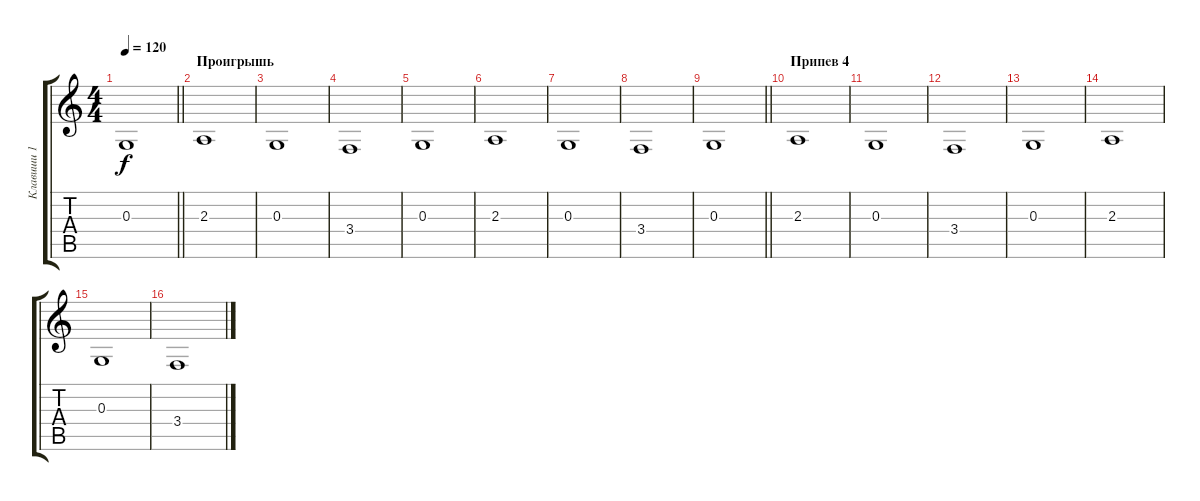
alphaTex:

\track ("Клавиши 1" "Клавиши 1") {instrument stringensemble1}
\staff {score tabs}
\tuning (E4 B3 G3 D3 A2 E2) {hide}
\ts (4 4)
\tempo 120
\clef g2
\barLineRight lightlight
\ks c
0.3.1{dy f} |
\section ("" "Проигрышь")
2.3.1 |
0.3.1 |
3.4.1 |
0.3.1 |
2.3.1 |
0.3.1 |
3.4.1 |
\barLineRight lightlight
0.3.1 |
\section ("" "Припев 4")
2.3.1 |
0.3.1 |
3.4.1 |
0.3.1 |
2.3.1 |
0.3.1 |
3.4.1
